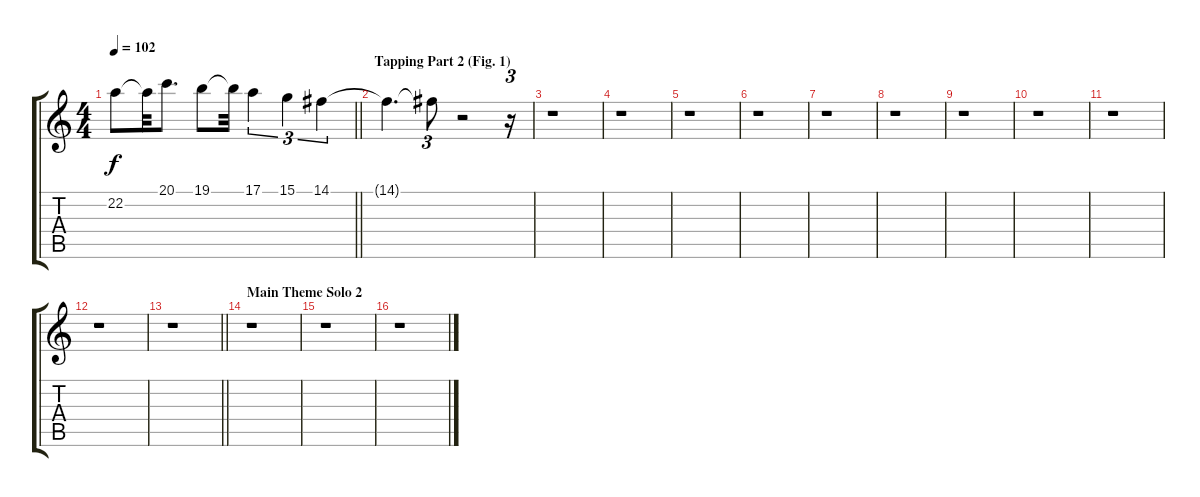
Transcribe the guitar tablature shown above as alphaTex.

\track "" {mute instrument flute}
\staff {score tabs}
\tuning (E4 B3 G3 D3 A2 E2) {hide}
\ts (4 4)
\tempo 102
\clef g2
\barLineRight lightlight
\ks c
22.2.8{dy f} 22.2{t}.32 20.1.8{d} 19.1.8 19.1{t}.32 17.1.4{tu (3 2)} 15.1.4{tu (3 2)} 14.1.4{tu (3 2)} |
\section ("" "Tapping Part 2 (Fig. 1)")
14.1{t}.4{d} 14.1{t}.8{tu (3 2)} r.2 r.16{tu (3 2)} |
r.1 |
r.1 |
r.1 |
r.1 |
r.1 |
r.1 |
r.1 |
r.1 |
r.1 |
r.1 |
\barLineRight lightlight
r.1 |
\section ("" "Main Theme Solo 2")
r.1 |
r.1 |
r.1
